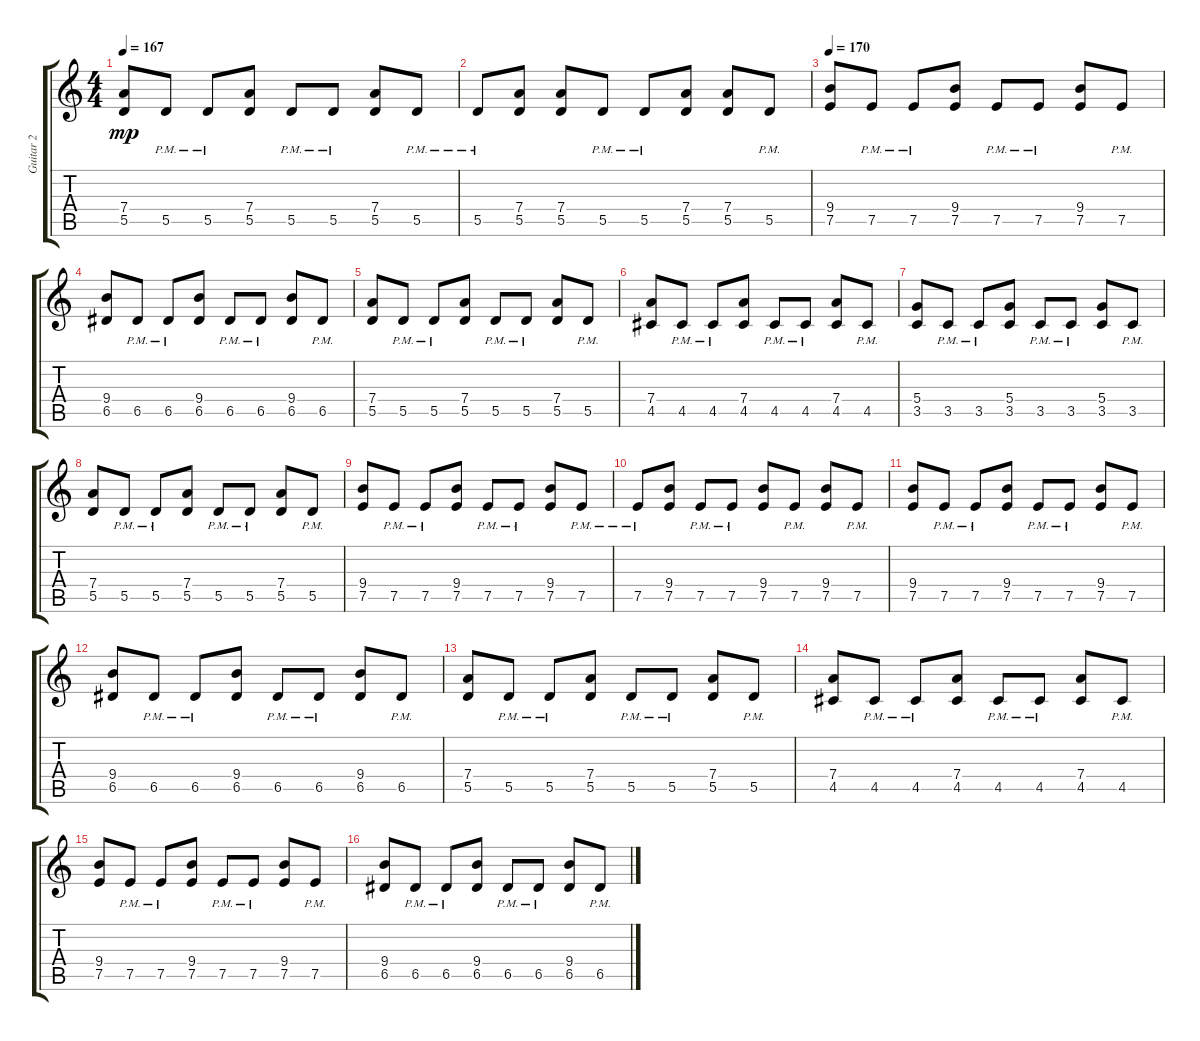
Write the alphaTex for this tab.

\track ("Guitar 2" "Guitar 2") {instrument electricguitarclean}
\staff {score tabs}
\tuning (E4 B3 G3 D3 A2 E2) {hide}
\ts (4 4)
\tempo 167
\clef g2
\ks c
(7.4 5.5).8{dy mp} 5.5{pm}.8 5.5{pm}.8 (7.4 5.5).8 5.5{pm}.8 5.5{pm}.8 (7.4 5.5).8 5.5{pm}.8 |
5.5{pm}.8 (7.4 5.5).8 (7.4 5.5).8 5.5{pm}.8 5.5{pm}.8 (7.4 5.5).8 (7.4 5.5).8 5.5{pm}.8 |
\tempo 170
(9.4 7.5).8 7.5{pm}.8 7.5{pm}.8 (9.4 7.5).8 7.5{pm}.8 7.5{pm}.8 (9.4 7.5).8 7.5{pm}.8 |
(9.4 6.5).8 6.5{pm}.8 6.5{pm}.8 (9.4 6.5).8 6.5{pm}.8 6.5{pm}.8 (9.4 6.5).8 6.5{pm}.8 |
(7.4 5.5).8 5.5{pm}.8 5.5{pm}.8 (7.4 5.5).8 5.5{pm}.8 5.5{pm}.8 (7.4 5.5).8 5.5{pm}.8 |
(7.4 4.5).8 4.5{pm}.8 4.5{pm}.8 (7.4 4.5).8 4.5{pm}.8 4.5{pm}.8 (7.4 4.5).8 4.5{pm}.8 |
(5.4 3.5).8 3.5{pm}.8 3.5{pm}.8 (5.4 3.5).8 3.5{pm}.8 3.5{pm}.8 (5.4 3.5).8 3.5{pm}.8 |
(7.4 5.5).8 5.5{pm}.8 5.5{pm}.8 (7.4 5.5).8 5.5{pm}.8 5.5{pm}.8 (7.4 5.5).8 5.5{pm}.8 |
(9.4 7.5).8 7.5{pm}.8 7.5{pm}.8 (9.4 7.5).8 7.5{pm}.8 7.5{pm}.8 (9.4 7.5).8 7.5{pm}.8 |
7.5{pm}.8 (9.4 7.5).8 7.5{pm}.8 7.5{pm}.8 (9.4 7.5).8 7.5{pm}.8 (9.4 7.5).8 7.5{pm}.8 |
(9.4 7.5).8 7.5{pm}.8 7.5{pm}.8 (9.4 7.5).8 7.5{pm}.8 7.5{pm}.8 (9.4 7.5).8 7.5{pm}.8 |
(9.4 6.5).8 6.5{pm}.8 6.5{pm}.8 (9.4 6.5).8 6.5{pm}.8 6.5{pm}.8 (9.4 6.5).8 6.5{pm}.8 |
(7.4 5.5).8 5.5{pm}.8 5.5{pm}.8 (7.4 5.5).8 5.5{pm}.8 5.5{pm}.8 (7.4 5.5).8 5.5{pm}.8 |
(7.4 4.5).8 4.5{pm}.8 4.5{pm}.8 (7.4 4.5).8 4.5{pm}.8 4.5{pm}.8 (7.4 4.5).8 4.5{pm}.8 |
(9.4 7.5).8 7.5{pm}.8 7.5{pm}.8 (9.4 7.5).8 7.5{pm}.8 7.5{pm}.8 (9.4 7.5).8 7.5{pm}.8 |
(9.4 6.5).8 6.5{pm}.8 6.5{pm}.8 (9.4 6.5).8 6.5{pm}.8 6.5{pm}.8 (9.4 6.5).8 6.5{pm}.8
